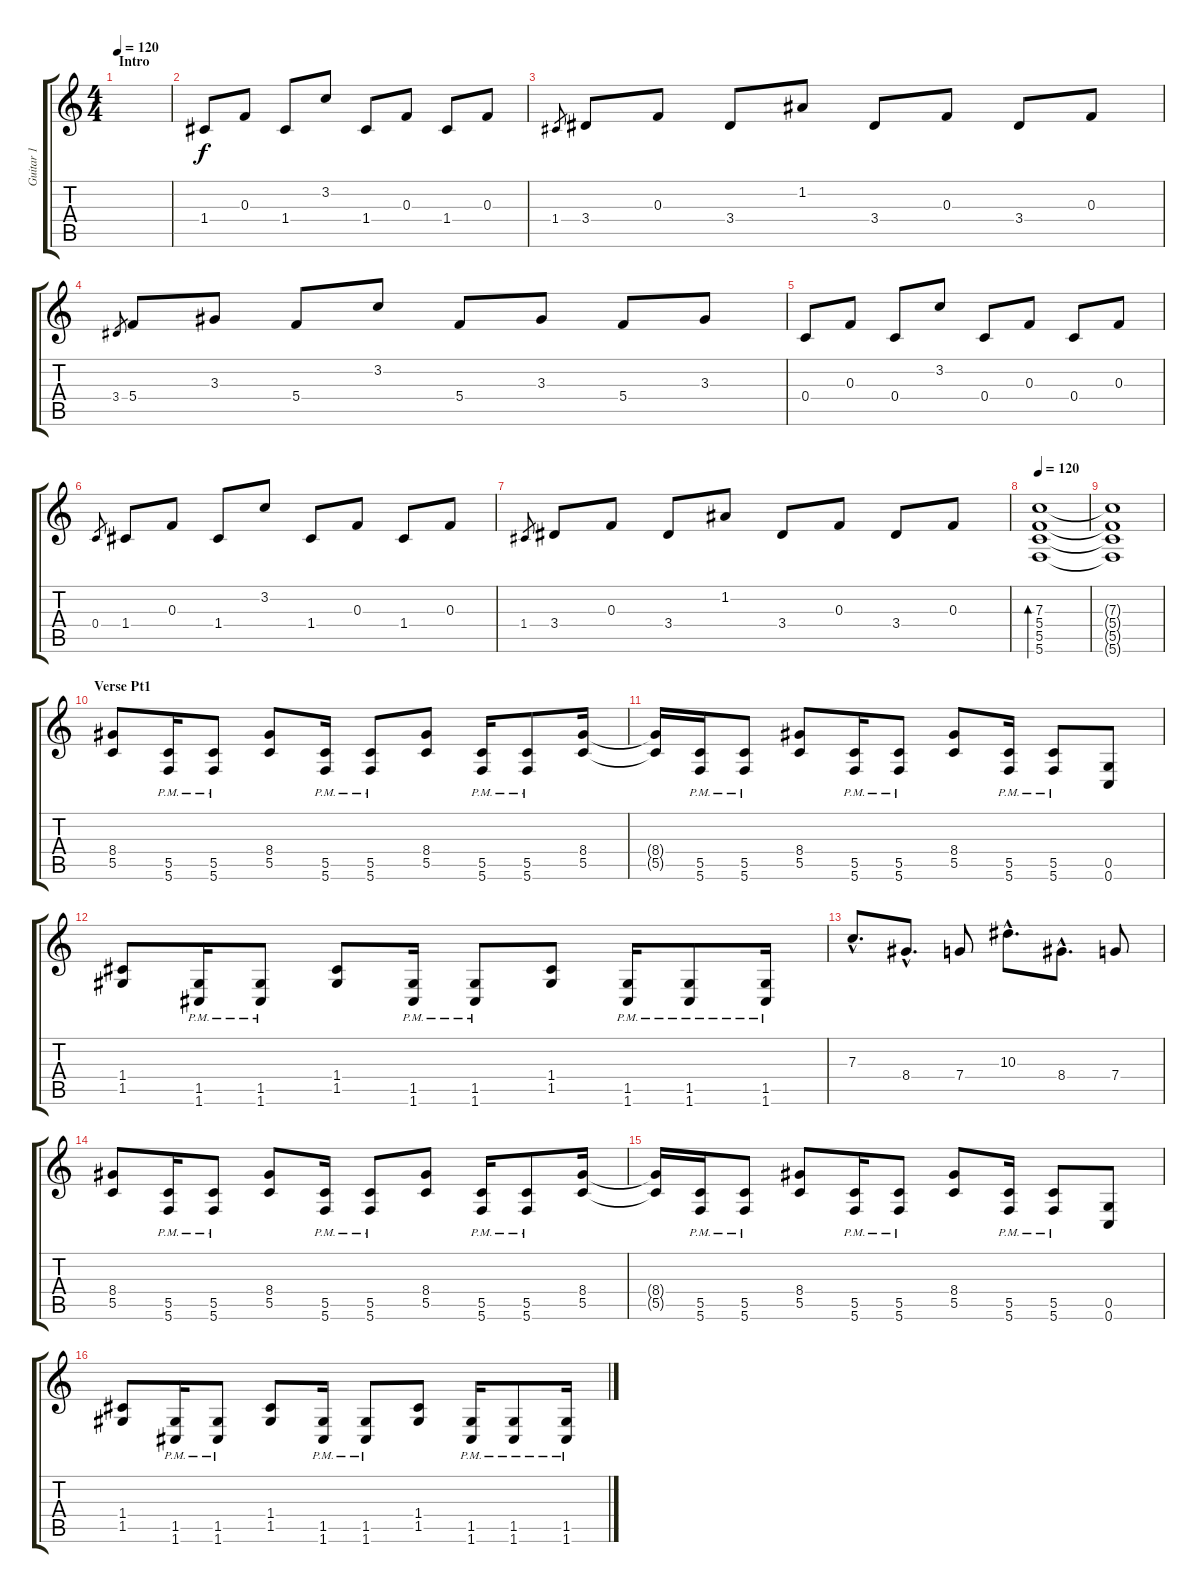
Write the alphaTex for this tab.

\track ("Guitar 1" "Guitar 1") {instrument distortionguitar}
\staff {score tabs}
\tuning (D4 A3 F3 C3 G2 C2) {hide}
\ts (4 4)
\section ("" "Intro")
\tempo 120
\tempo 140
\tempo 120
\clef g2
\ks c
|
1.4.8{instrument acousticguitarsteel} 0.3.8 1.4.8 3.2.8 1.4.8 0.3.8 1.4.8 0.3.8 |
1.4.8{gr} 3.4.8 0.3.8 3.4.8 1.2.8 3.4.8 0.3.8 3.4.8 0.3.8 |
3.4.8{gr} 5.4.8 3.3.8 5.4.8 3.2.8 5.4.8 3.3.8 5.4.8 3.3.8 |
0.4.8 0.3.8 0.4.8 3.2.8 0.4.8 0.3.8 0.4.8 0.3.8 |
0.4.8{gr} 1.4.8 0.3.8 1.4.8 3.2.8 1.4.8 0.3.8 1.4.8 0.3.8 |
1.4.8{gr} 3.4.8 0.3.8 3.4.8 1.2.8 3.4.8 0.3.8 3.4.8 0.3.8 |
\tempo 120
(7.3 5.4 5.5 5.6).1{bd 240} |
(7.3{t} 5.4{t} 5.5{t} 5.6{t}).1 |
\section ("" "Verse Pt1")
(8.4 5.5).8{instrument distortionguitar} (5.5{pm} 5.6{pm}).16 (5.5{pm} 5.6{pm}).8 (8.4 5.5).8 (5.5{pm} 5.6{pm}).16 (5.5{pm} 5.6{pm}).8 (8.4 5.5).8 (5.5{pm} 5.6{pm}).16 (5.5{pm} 5.6{pm}).8 (8.4 5.5).16 |
(8.4{t} 5.5{t}).16 (5.5{pm} 5.6{pm}).16 (5.5{pm} 5.6{pm}).8 (8.4 5.5).8 (5.5{pm} 5.6{pm}).16 (5.5{pm} 5.6{pm}).8 (8.4 5.5).8 (5.5{pm} 5.6{pm}).16 (5.5{pm} 5.6{pm}).8 (0.5 0.6).8 |
(1.4 1.5).8 (1.5{pm} 1.6{pm}).16 (1.5{pm} 1.6{pm}).8 (1.4 1.5).8 (1.5{pm} 1.6{pm}).16 (1.5{pm} 1.6{pm}).8 (1.4 1.5).8 (1.5{pm} 1.6{pm}).16 (1.5{pm} 1.6{pm}).8 (1.5{pm} 1.6{pm}).16 |
7.3{hac}.8{d} 8.4{hac}.8{d} 7.4.8 10.3{hac}.8{d} 8.4{hac}.8{d} 7.4.8 |
(8.4 5.5).8 (5.5{pm} 5.6{pm}).16 (5.5{pm} 5.6{pm}).8 (8.4 5.5).8 (5.5{pm} 5.6{pm}).16 (5.5{pm} 5.6{pm}).8 (8.4 5.5).8 (5.5{pm} 5.6{pm}).16 (5.5{pm} 5.6{pm}).8 (8.4 5.5).16 |
(8.4{t} 5.5{t}).16 (5.5{pm} 5.6{pm}).16 (5.5{pm} 5.6{pm}).8 (8.4 5.5).8 (5.5{pm} 5.6{pm}).16 (5.5{pm} 5.6{pm}).8 (8.4 5.5).8 (5.5{pm} 5.6{pm}).16 (5.5{pm} 5.6{pm}).8 (0.5 0.6).8 |
(1.4 1.5).8 (1.5{pm} 1.6{pm}).16 (1.5{pm} 1.6{pm}).8 (1.4 1.5).8 (1.5{pm} 1.6{pm}).16 (1.5{pm} 1.6{pm}).8 (1.4 1.5).8 (1.5{pm} 1.6{pm}).16 (1.5{pm} 1.6{pm}).8 (1.5{pm} 1.6{pm}).16
